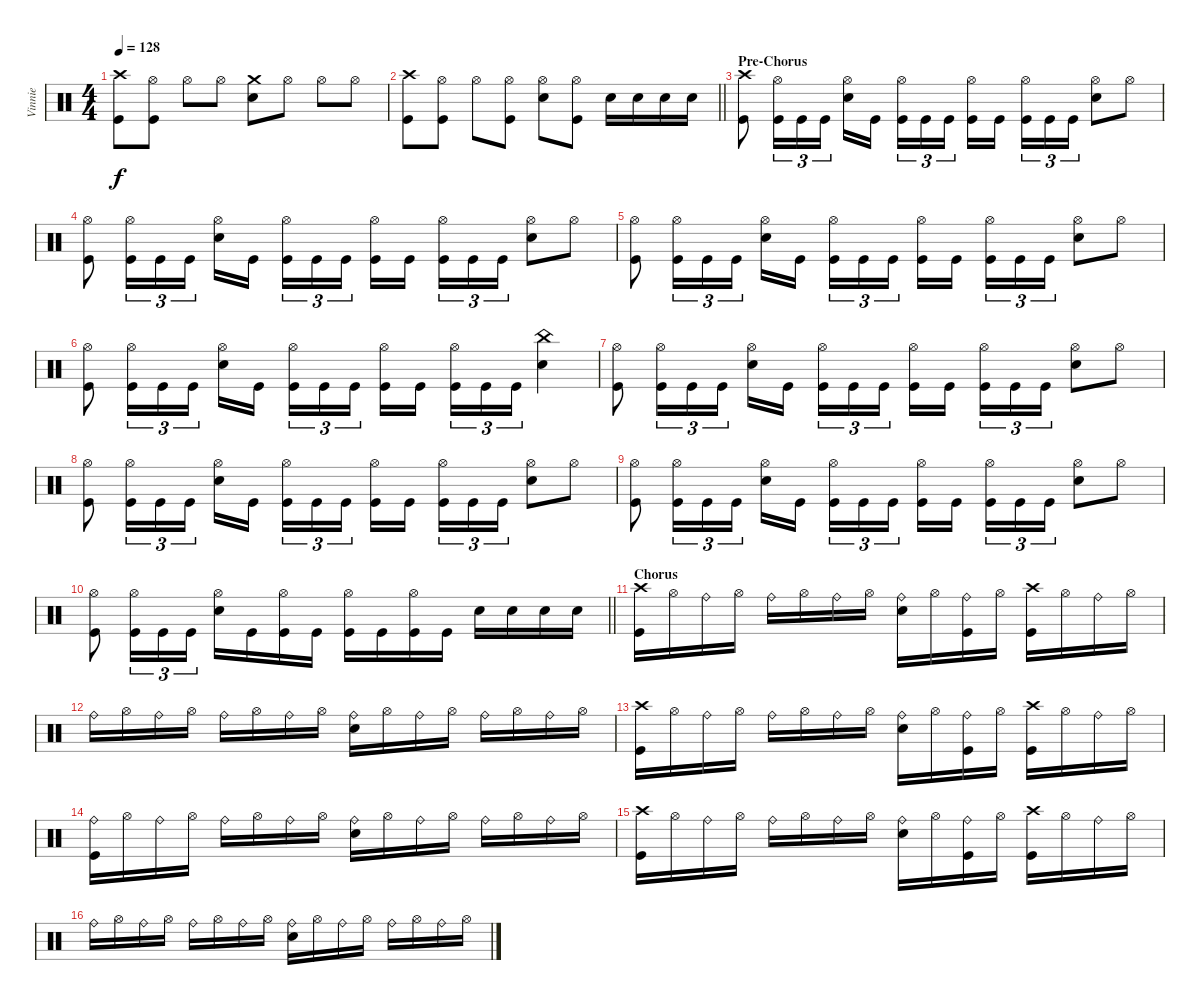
\track ("Vinnie" "Vinnie") {instrument percussion}
\staff {score}
\articulation defaults
\ts (4 4)
\tempo 128
\clef neutral
\ks c
("Crash high (hit)" "Kick (hit)").8{dy f} ("Hi-Hat (open)" "Kick (hit)").8 "Hi-Hat (open)".8 "Hi-Hat (open)".8 ("Crash medium (hit)" "Electric Snare (hit)").8 "Hi-Hat (open)".8 "Hi-Hat (open)".8 "Hi-Hat (open)".8 |
\barLineRight lightlight
("Crash high (hit)" "Kick (hit)").8 ("Hi-Hat (open)" "Kick (hit)").8 "Hi-Hat (open)".8 ("Hi-Hat (open)" "Kick (hit)").8 ("Hi-Hat (open)" "Electric Snare (hit)").8 ("Hi-Hat (open)" "Kick (hit)").8 "Electric Snare (hit)".16 "Electric Snare (hit)".16 "Electric Snare (hit)".16 "Electric Snare (hit)".16 |
\section ("" "Pre-Chorus")
("Crash high (hit)" "Kick (hit)").8 ("Hi-Hat (open)" "Kick (hit)").16{tu (3 2)} "Kick (hit)".16{tu (3 2)} "Kick (hit)".16{tu (3 2)} ("Hi-Hat (open)" "Electric Snare (hit)").16 "Kick (hit)".16{beam splitsecondary} ("Hi-Hat (open)" "Kick (hit)").16{tu (3 2)} "Kick (hit)".16{tu (3 2)} "Kick (hit)".16{tu (3 2)} ("Hi-Hat (open)" "Kick (hit)").16 "Kick (hit)".16{beam splitsecondary} ("Hi-Hat (open)" "Kick (hit)").16{tu (3 2)} "Kick (hit)".16{tu (3 2)} "Kick (hit)".16{tu (3 2)} ("Hi-Hat (open)" "Electric Snare (hit)").8 "Hi-Hat (open)".8 |
("Hi-Hat (open)" "Kick (hit)").8 ("Hi-Hat (open)" "Kick (hit)").16{tu (3 2)} "Kick (hit)".16{tu (3 2)} "Kick (hit)".16{tu (3 2)} ("Hi-Hat (open)" "Electric Snare (hit)").16 "Kick (hit)".16{beam splitsecondary} ("Hi-Hat (open)" "Kick (hit)").16{tu (3 2)} "Kick (hit)".16{tu (3 2)} "Kick (hit)".16{tu (3 2)} ("Hi-Hat (open)" "Kick (hit)").16 "Kick (hit)".16{beam splitsecondary} ("Hi-Hat (open)" "Kick (hit)").16{tu (3 2)} "Kick (hit)".16{tu (3 2)} "Kick (hit)".16{tu (3 2)} ("Hi-Hat (open)" "Electric Snare (hit)").8 "Hi-Hat (open)".8 |
("Hi-Hat (open)" "Kick (hit)").8 ("Hi-Hat (open)" "Kick (hit)").16{tu (3 2)} "Kick (hit)".16{tu (3 2)} "Kick (hit)".16{tu (3 2)} ("Hi-Hat (open)" "Electric Snare (hit)").16 "Kick (hit)".16{beam splitsecondary} ("Hi-Hat (open)" "Kick (hit)").16{tu (3 2)} "Kick (hit)".16{tu (3 2)} "Kick (hit)".16{tu (3 2)} ("Hi-Hat (open)" "Kick (hit)").16 "Kick (hit)".16{beam splitsecondary} ("Hi-Hat (open)" "Kick (hit)").16{tu (3 2)} "Kick (hit)".16{tu (3 2)} "Kick (hit)".16{tu (3 2)} ("Hi-Hat (open)" "Electric Snare (hit)").8 "Hi-Hat (open)".8 |
("Hi-Hat (open)" "Kick (hit)").8 ("Hi-Hat (open)" "Kick (hit)").16{tu (3 2)} "Kick (hit)".16{tu (3 2)} "Kick (hit)".16{tu (3 2)} ("Hi-Hat (open)" "Electric Snare (hit)").16 "Kick (hit)".16{beam splitsecondary} ("Hi-Hat (open)" "Kick (hit)").16{tu (3 2)} "Kick (hit)".16{tu (3 2)} "Kick (hit)".16{tu (3 2)} ("Hi-Hat (open)" "Kick (hit)").16 "Kick (hit)".16{beam splitsecondary} ("Hi-Hat (open)" "Kick (hit)").16{tu (3 2)} "Kick (hit)".16{tu (3 2)} "Kick (hit)".16{tu (3 2)} ("China (hit)" "Electric Snare (hit)").4 |
("Hi-Hat (open)" "Kick (hit)").8 ("Hi-Hat (open)" "Kick (hit)").16{tu (3 2)} "Kick (hit)".16{tu (3 2)} "Kick (hit)".16{tu (3 2)} ("Hi-Hat (open)" "Electric Snare (hit)").16 "Kick (hit)".16{beam splitsecondary} ("Hi-Hat (open)" "Kick (hit)").16{tu (3 2)} "Kick (hit)".16{tu (3 2)} "Kick (hit)".16{tu (3 2)} ("Hi-Hat (open)" "Kick (hit)").16 "Kick (hit)".16{beam splitsecondary} ("Hi-Hat (open)" "Kick (hit)").16{tu (3 2)} "Kick (hit)".16{tu (3 2)} "Kick (hit)".16{tu (3 2)} ("Hi-Hat (open)" "Electric Snare (hit)").8 "Hi-Hat (open)".8 |
("Hi-Hat (open)" "Kick (hit)").8 ("Hi-Hat (open)" "Kick (hit)").16{tu (3 2)} "Kick (hit)".16{tu (3 2)} "Kick (hit)".16{tu (3 2)} ("Hi-Hat (open)" "Electric Snare (hit)").16 "Kick (hit)".16{beam splitsecondary} ("Hi-Hat (open)" "Kick (hit)").16{tu (3 2)} "Kick (hit)".16{tu (3 2)} "Kick (hit)".16{tu (3 2)} ("Hi-Hat (open)" "Kick (hit)").16 "Kick (hit)".16{beam splitsecondary} ("Hi-Hat (open)" "Kick (hit)").16{tu (3 2)} "Kick (hit)".16{tu (3 2)} "Kick (hit)".16{tu (3 2)} ("Hi-Hat (open)" "Electric Snare (hit)").8 "Hi-Hat (open)".8 |
("Hi-Hat (open)" "Kick (hit)").8 ("Hi-Hat (open)" "Kick (hit)").16{tu (3 2)} "Kick (hit)".16{tu (3 2)} "Kick (hit)".16{tu (3 2)} ("Hi-Hat (open)" "Electric Snare (hit)").16 "Kick (hit)".16{beam splitsecondary} ("Hi-Hat (open)" "Kick (hit)").16{tu (3 2)} "Kick (hit)".16{tu (3 2)} "Kick (hit)".16{tu (3 2)} ("Hi-Hat (open)" "Kick (hit)").16 "Kick (hit)".16{beam splitsecondary} ("Hi-Hat (open)" "Kick (hit)").16{tu (3 2)} "Kick (hit)".16{tu (3 2)} "Kick (hit)".16{tu (3 2)} ("Hi-Hat (open)" "Electric Snare (hit)").8 "Hi-Hat (open)".8 |
\barLineRight lightlight
("Hi-Hat (open)" "Kick (hit)").8 ("Hi-Hat (open)" "Kick (hit)").16{tu (3 2)} "Kick (hit)".16{tu (3 2)} "Kick (hit)".16{tu (3 2)} ("Hi-Hat (open)" "Electric Snare (hit)").16 "Kick (hit)".16 ("Hi-Hat (open)" "Kick (hit)").16 "Kick (hit)".16 ("Hi-Hat (open)" "Kick (hit)").16 "Kick (hit)".16 ("Hi-Hat (open)" "Kick (hit)").16 "Kick (hit)".16 "Electric Snare (hit)".16 "Electric Snare (hit)".16 "Electric Snare (hit)".16 "Electric Snare (hit)".16 |
\section ("" "Chorus")
("Crash high (hit)" "Kick (hit)").16 "Hi-Hat (open)".16 "Ride (bell)".16 "Hi-Hat (open)".16 "Ride (bell)".16 "Hi-Hat (open)".16 "Ride (bell)".16 "Hi-Hat (open)".16 ("Ride (bell)" "Electric Snare (hit)").16 "Hi-Hat (open)".16 ("Ride (bell)" "Kick (hit)").16 "Hi-Hat (open)".16 ("Crash high (hit)" "Kick (hit)").16 "Hi-Hat (open)".16 "Ride (bell)".16 "Hi-Hat (open)".16 |
"Ride (bell)".16 "Hi-Hat (open)".16 "Ride (bell)".16 "Hi-Hat (open)".16 "Ride (bell)".16 "Hi-Hat (open)".16 "Ride (bell)".16 "Hi-Hat (open)".16 ("Ride (bell)" "Electric Snare (hit)").16 "Hi-Hat (open)".16 "Ride (bell)".16 "Hi-Hat (open)".16 "Ride (bell)".16 "Hi-Hat (open)".16 "Ride (bell)".16 "Hi-Hat (open)".16 |
("Crash high (hit)" "Kick (hit)").16 "Hi-Hat (open)".16 "Ride (bell)".16 "Hi-Hat (open)".16 "Ride (bell)".16 "Hi-Hat (open)".16 "Ride (bell)".16 "Hi-Hat (open)".16 ("Ride (bell)" "Electric Snare (hit)").16 "Hi-Hat (open)".16 ("Ride (bell)" "Kick (hit)").16 "Hi-Hat (open)".16 ("Crash high (hit)" "Kick (hit)").16 "Hi-Hat (open)".16 "Ride (bell)".16 "Hi-Hat (open)".16 |
("Ride (bell)" "Kick (hit)").16 "Hi-Hat (open)".16 "Ride (bell)".16 "Hi-Hat (open)".16 "Ride (bell)".16 "Hi-Hat (open)".16 "Ride (bell)".16 "Hi-Hat (open)".16 ("Ride (bell)" "Electric Snare (hit)").16 "Hi-Hat (open)".16 "Ride (bell)".16 "Hi-Hat (open)".16 "Ride (bell)".16 "Hi-Hat (open)".16 "Ride (bell)".16 "Hi-Hat (open)".16 |
("Crash high (hit)" "Kick (hit)").16 "Hi-Hat (open)".16 "Ride (bell)".16 "Hi-Hat (open)".16 "Ride (bell)".16 "Hi-Hat (open)".16 "Ride (bell)".16 "Hi-Hat (open)".16 ("Ride (bell)" "Electric Snare (hit)").16 "Hi-Hat (open)".16 ("Ride (bell)" "Kick (hit)").16 "Hi-Hat (open)".16 ("Crash high (hit)" "Kick (hit)").16 "Hi-Hat (open)".16 "Ride (bell)".16 "Hi-Hat (open)".16 |
"Ride (bell)".16 "Hi-Hat (open)".16 "Ride (bell)".16 "Hi-Hat (open)".16 "Ride (bell)".16 "Hi-Hat (open)".16 "Ride (bell)".16 "Hi-Hat (open)".16 ("Ride (bell)" "Electric Snare (hit)").16 "Hi-Hat (open)".16 "Ride (bell)".16 "Hi-Hat (open)".16 "Ride (bell)".16 "Hi-Hat (open)".16 "Ride (bell)".16 "Hi-Hat (open)".16
